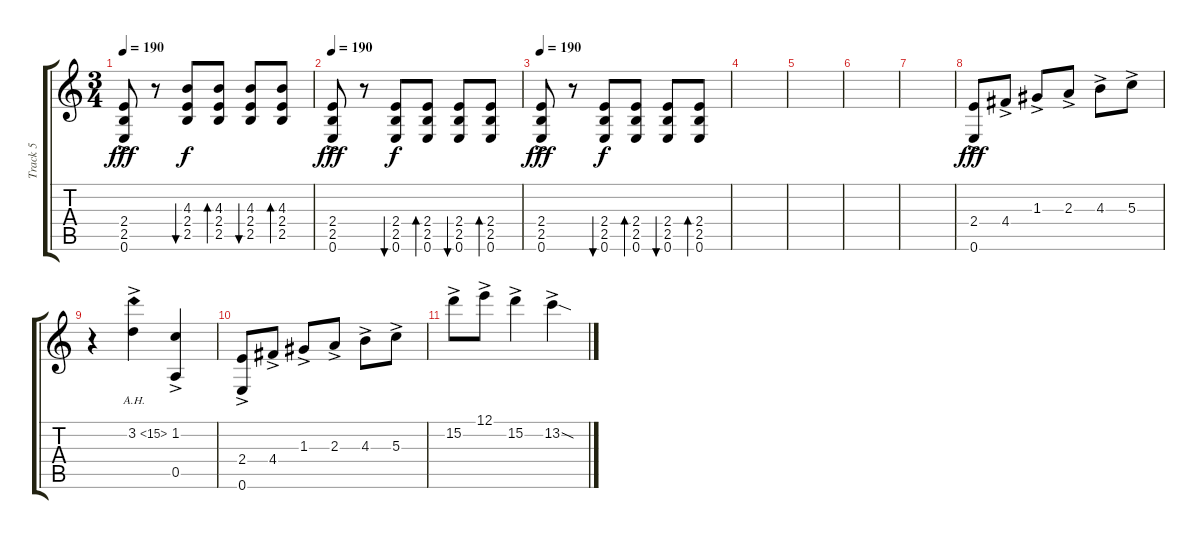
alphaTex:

\track ("Track 5" "Track 5") {instrument overdrivenguitar}
\staff {score tabs}
\tuning (E4 B3 G3 D3 A2 E2) {hide}
\ts (3 4)
\tempo 190
\clef g2
\ks c
(2.4 2.5{ac} 0.6).8{dy fff volume 9} r.8 (4.3 2.4 2.5).8{bu 240 dy f} (4.3 2.4 2.5).8{bd 240} (4.3 2.4 2.5).8{bu 240} (4.3 2.4 2.5).8{bd 240} |
\tempo 190
(2.4 2.5{ac} 0.6).8{dy fff volume 9} r.8 (2.4 2.5 0.6).8{bu 240 dy f} (2.4 2.5 0.6).8{bd 240} (2.4 2.5 0.6).8{bu 240} (2.4 2.5 0.6).8{bd 240} |
\tempo 190
(2.4 2.5{ac} 0.6).8{dy fff volume 9} r.8 (2.4 2.5 0.6).8{bu 240 dy f} (2.4 2.5 0.6).8{bd 240} (2.4 2.5 0.6).8{bu 240} (2.4 2.5 0.6).8{bd 240} |
|
|
|
|
(2.4{ac} 0.6).8{dy fff} 4.4{ac}.8 1.3{ac}.8 2.3{ac}.8 4.3{ac}.8 5.3{ac}.8 |
r.4 3.2{ah 12 ac}.4 (1.2{ac} 0.5).4 |
(2.4{ac} 0.6).8 4.4{ac}.8 1.3{ac}.8 2.3{ac}.8 4.3{ac}.8 5.3{ac}.8 |
15.2{ac}.8{volume 16} 12.1{ac}.8 15.2{ac}.4 13.2{sod ac}.4
